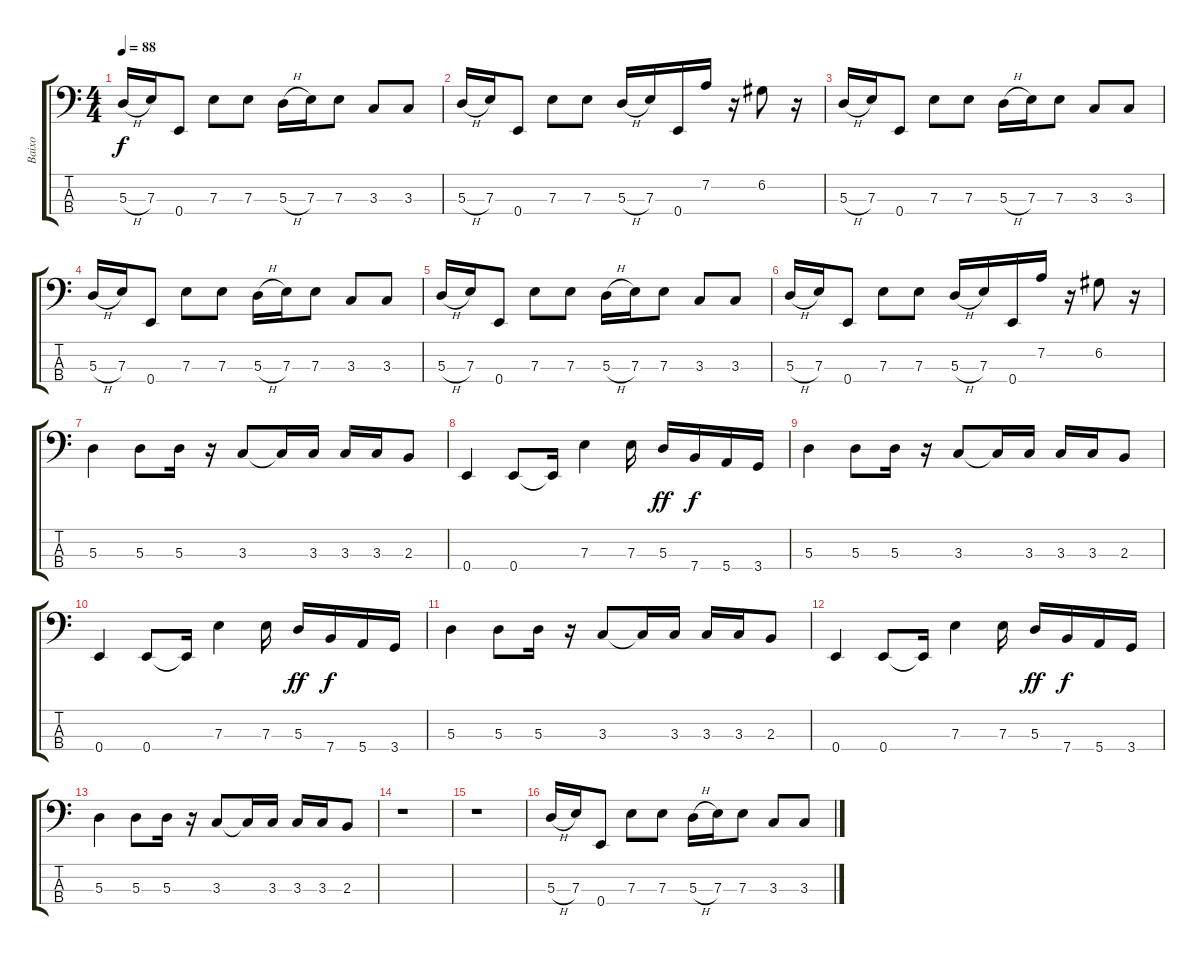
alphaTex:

\track ("Baixo" "Baixo") {instrument electricbassfinger}
\staff {score tabs}
\tuning (G2 D2 A1 E1) {hide}
\ts (4 4)
\tempo 88
\clef f4
\ks c
5.3{h}.16{dy f} 7.3.16 0.4.8 7.3.8 7.3.8 5.3{h}.16 7.3.16 7.3.8 3.3.8 3.3.8 |
5.3{h}.16 7.3.16 0.4.8 7.3.8 7.3.8 5.3{h}.16 7.3.16 0.4.16 7.2.16 r.16 6.2.8 r.16 |
5.3{h}.16 7.3.16 0.4.8 7.3.8 7.3.8 5.3{h}.16 7.3.16 7.3.8 3.3.8 3.3.8 |
5.3{h}.16 7.3.16 0.4.8 7.3.8 7.3.8 5.3{h}.16 7.3.16 7.3.8 3.3.8 3.3.8 |
5.3{h}.16 7.3.16 0.4.8 7.3.8 7.3.8 5.3{h}.16 7.3.16 7.3.8 3.3.8 3.3.8 |
5.3{h}.16 7.3.16 0.4.8 7.3.8 7.3.8 5.3{h}.16 7.3.16 0.4.16 7.2.16 r.16 6.2.8 r.16 |
5.3.4 5.3.8 5.3.16 r.16 3.3.8 3.3{t}.16 3.3.16 3.3.16 3.3.16 2.3.8 |
0.4.4 0.4.8 0.4{t}.16 7.3.4 7.3.16 5.3.16{dy ff} 7.4.16{dy f} 5.4.16 3.4.16 |
5.3.4 5.3.8 5.3.16 r.16 3.3.8 3.3{t}.16 3.3.16 3.3.16 3.3.16 2.3.8 |
0.4.4 0.4.8 0.4{t}.16 7.3.4 7.3.16 5.3.16{dy ff} 7.4.16{dy f} 5.4.16 3.4.16 |
5.3.4 5.3.8 5.3.16 r.16 3.3.8 3.3{t}.16 3.3.16 3.3.16 3.3.16 2.3.8 |
0.4.4 0.4.8 0.4{t}.16 7.3.4 7.3.16 5.3.16{dy ff} 7.4.16{dy f} 5.4.16 3.4.16 |
5.3.4 5.3.8 5.3.16 r.16 3.3.8 3.3{t}.16 3.3.16 3.3.16 3.3.16 2.3.8 |
r.1 |
r.1 |
5.3{h}.16 7.3.16 0.4.8 7.3.8 7.3.8 5.3{h}.16 7.3.16 7.3.8 3.3.8 3.3.8
